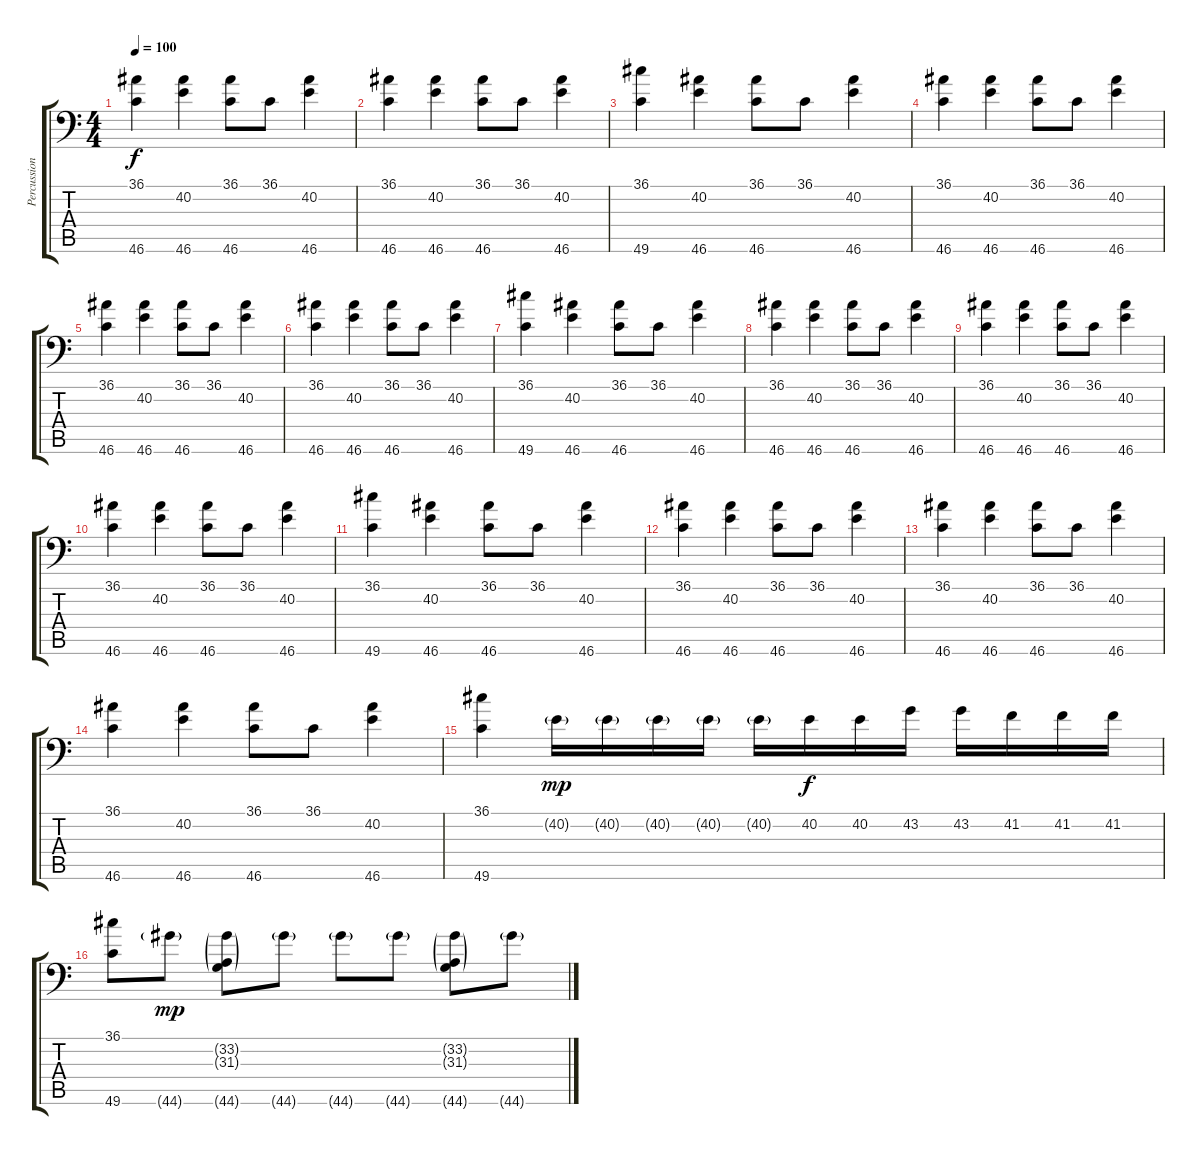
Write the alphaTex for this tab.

\track ("Percussion" "Percussion") {instrument acousticgrandpiano}
\staff {score tabs}
\tuning (C-1 C-1 C-1 C-1 C-1 C-1) {hide}
\ts (4 4)
\tempo 100
\clef f4
\ks c
(36.1 46.6).4{dy f} (40.2 46.6).4 (36.1 46.6).8 36.1.8 (40.2 46.6).4 |
(36.1 46.6).4 (40.2 46.6).4 (36.1 46.6).8 36.1.8 (40.2 46.6).4 |
(36.1 49.6).4 (40.2 46.6).4 (36.1 46.6).8 36.1.8 (40.2 46.6).4 |
(36.1 46.6).4 (40.2 46.6).4 (36.1 46.6).8 36.1.8 (40.2 46.6).4 |
(36.1 46.6).4 (40.2 46.6).4 (36.1 46.6).8 36.1.8 (40.2 46.6).4 |
(36.1 46.6).4 (40.2 46.6).4 (36.1 46.6).8 36.1.8 (40.2 46.6).4 |
(36.1 49.6).4 (40.2 46.6).4 (36.1 46.6).8 36.1.8 (40.2 46.6).4 |
(36.1 46.6).4 (40.2 46.6).4 (36.1 46.6).8 36.1.8 (40.2 46.6).4 |
(36.1 46.6).4 (40.2 46.6).4 (36.1 46.6).8 36.1.8 (40.2 46.6).4 |
(36.1 46.6).4 (40.2 46.6).4 (36.1 46.6).8 36.1.8 (40.2 46.6).4 |
(36.1 49.6).4 (40.2 46.6).4 (36.1 46.6).8 36.1.8 (40.2 46.6).4 |
(36.1 46.6).4 (40.2 46.6).4 (36.1 46.6).8 36.1.8 (40.2 46.6).4 |
(36.1 46.6).4 (40.2 46.6).4 (36.1 46.6).8 36.1.8 (40.2 46.6).4 |
(36.1 46.6).4 (40.2 46.6).4 (36.1 46.6).8 36.1.8 (40.2 46.6).4 |
(36.1 49.6).4 40.2{g}.16{dy mp} 40.2{g}.16 40.2{g}.16 40.2{g}.16 40.2{g}.16 40.2.16{dy f} 40.2.16 43.2.16 43.2.16 41.2.16 41.2.16 41.2.16 |
(36.1 49.6).8 44.6{g}.8{dy mp} (33.2{g} 31.3{g} 44.6{g}).8 44.6{g}.8 44.6{g}.8 44.6{g}.8 (33.2{g} 31.3{g} 44.6{g}).8 44.6{g}.8
